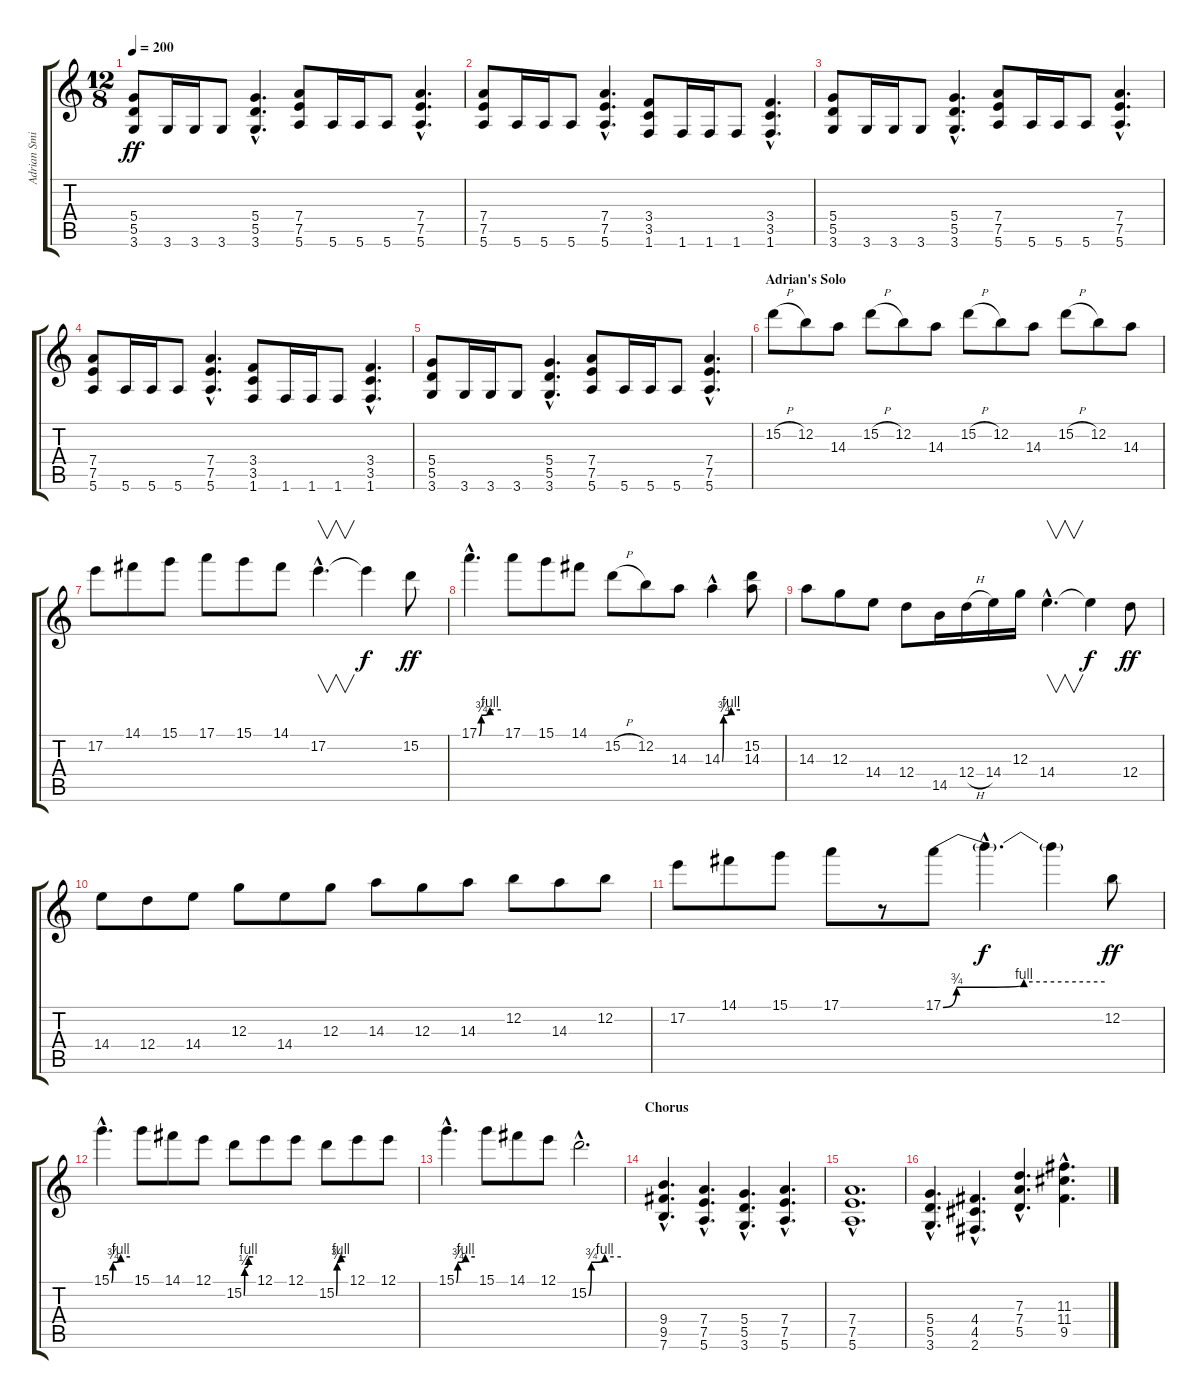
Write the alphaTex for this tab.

\track ("Adrian Smith" "Adrian Smi") {instrument overdrivenguitar}
\staff {score tabs}
\tuning (E4 B3 G3 D3 A2 E2) {hide}
\ts (12 8)
\tempo 200
\clef g2
\ks c
(5.4 5.5 3.6).8{dy ff} 3.6.16 3.6.16 3.6.8 (5.4{hac} 5.5{hac} 3.6{hac}).4{d} (7.4 7.5 5.6).8 5.6.16 5.6.16 5.6.8 (7.4{hac} 7.5{hac} 5.6{hac}).4{d} |
(7.4 7.5 5.6).8 5.6.16 5.6.16 5.6.8 (7.4{hac} 7.5{hac} 5.6{hac}).4{d} (3.4 3.5 1.6).8 1.6.16 1.6.16 1.6.8 (3.4{hac} 3.5{hac} 1.6{hac}).4{d} |
(5.4 5.5 3.6).8 3.6.16 3.6.16 3.6.8 (5.4{hac} 5.5{hac} 3.6{hac}).4{d} (7.4 7.5 5.6).8 5.6.16 5.6.16 5.6.8 (7.4{hac} 7.5{hac} 5.6{hac}).4{d} |
(7.4 7.5 5.6).8 5.6.16 5.6.16 5.6.8 (7.4{hac} 7.5{hac} 5.6{hac}).4{d} (3.4 3.5 1.6).8 1.6.16 1.6.16 1.6.8 (3.4{hac} 3.5{hac} 1.6{hac}).4{d} |
(5.4 5.5 3.6).8 3.6.16 3.6.16 3.6.8 (5.4{hac} 5.5{hac} 3.6{hac}).4{d} (7.4 7.5 5.6).8 5.6.16 5.6.16 5.6.8 (7.4{hac} 7.5{hac} 5.6{hac}).4{d} |
\section ("" "Adrian's Solo")
15.2{h}.8{volume 16 instrument distortionguitar} 12.2.8 14.3.8 15.2{h}.8 12.2.8 14.3.8 15.2{h}.8 12.2.8 14.3.8 15.2{h}.8 12.2.8 14.3.8 |
17.2.8{volume 16 instrument distortionguitar} 14.1.8 15.1.8 17.1.8 15.1.8 14.1.8 17.2{hac}.4{v d} 17.2{t}.4{dy f} 15.2.8{dy ff} |
17.1{be (custom 0 0 6 3 30 4 60 4) hac}.4{d volume 16 instrument distortionguitar} 17.1.8 15.1.8 14.1.8 15.2{h}.8 12.2.8 14.3.8 14.3{be (custom 0 0 5 3 30 4 60 4) hac}.4 (15.2 14.3).8 |
14.3.8{volume 16 instrument distortionguitar} 12.3.8 14.4.8 12.4.8 14.5.16 12.4{h}.16 14.4.16 12.3.16 14.4{hac}.4{v d} 14.4{t}.4{dy f} 12.4.8{dy ff} |
14.4.8{volume 16 instrument distortionguitar} 12.4.8 14.4.8 12.3.8 14.4.8 12.3.8 14.3.8 12.3.8 14.3.8 12.2.8 14.3.8 12.2.8 |
17.2.8{volume 16 instrument distortionguitar} 14.1.8 15.1.8 17.1.8 r.8 17.1{be (custom 0 0 5 3 30 4 60 4)}.8 17.1{hac t}.4{d dy f} 17.1{t}.4 12.2.8{dy ff} |
15.1{be (custom 0 0 5 3 30 4 60 4) hac}.4{d volume 16 instrument distortionguitar} 15.1.8 14.1.8 12.1.8 15.2{be (custom 0 0 5 2 30 4 60 4)}.8 12.1.8 12.1.8 15.2{be (custom 0 0 5 3 30 4 60 4)}.8 12.1.8 12.1.8 |
15.1{be (custom 0 0 5 3 30 4 60 4) hac}.4{d volume 16 instrument distortionguitar} 15.1.8 14.1.8 12.1.8 15.2{be (custom 0 0 5 3 30 4 60 4) hac}.2{d} |
\section ("" "Chorus")
(9.4{hac} 9.5{hac} 7.6{hac}).4{d volume 13 instrument overdrivenguitar} (7.4{hac} 7.5{hac} 5.6{hac}).4{d} (5.4{hac} 5.5{hac} 3.6{hac}).4{d} (7.4{hac} 7.5{hac} 5.6{hac}).4{d} |
(7.4{hac} 7.5{hac} 5.6{hac}).1{d} |
(5.4{hac} 5.5{hac} 3.6{hac}).4{d} (4.4{hac} 4.5{hac} 2.6{hac}).4{d} (7.3{hac} 7.4{hac} 5.5{hac}).4{d} (11.3{hac} 11.4{hac} 9.5{hac}).4{d}
